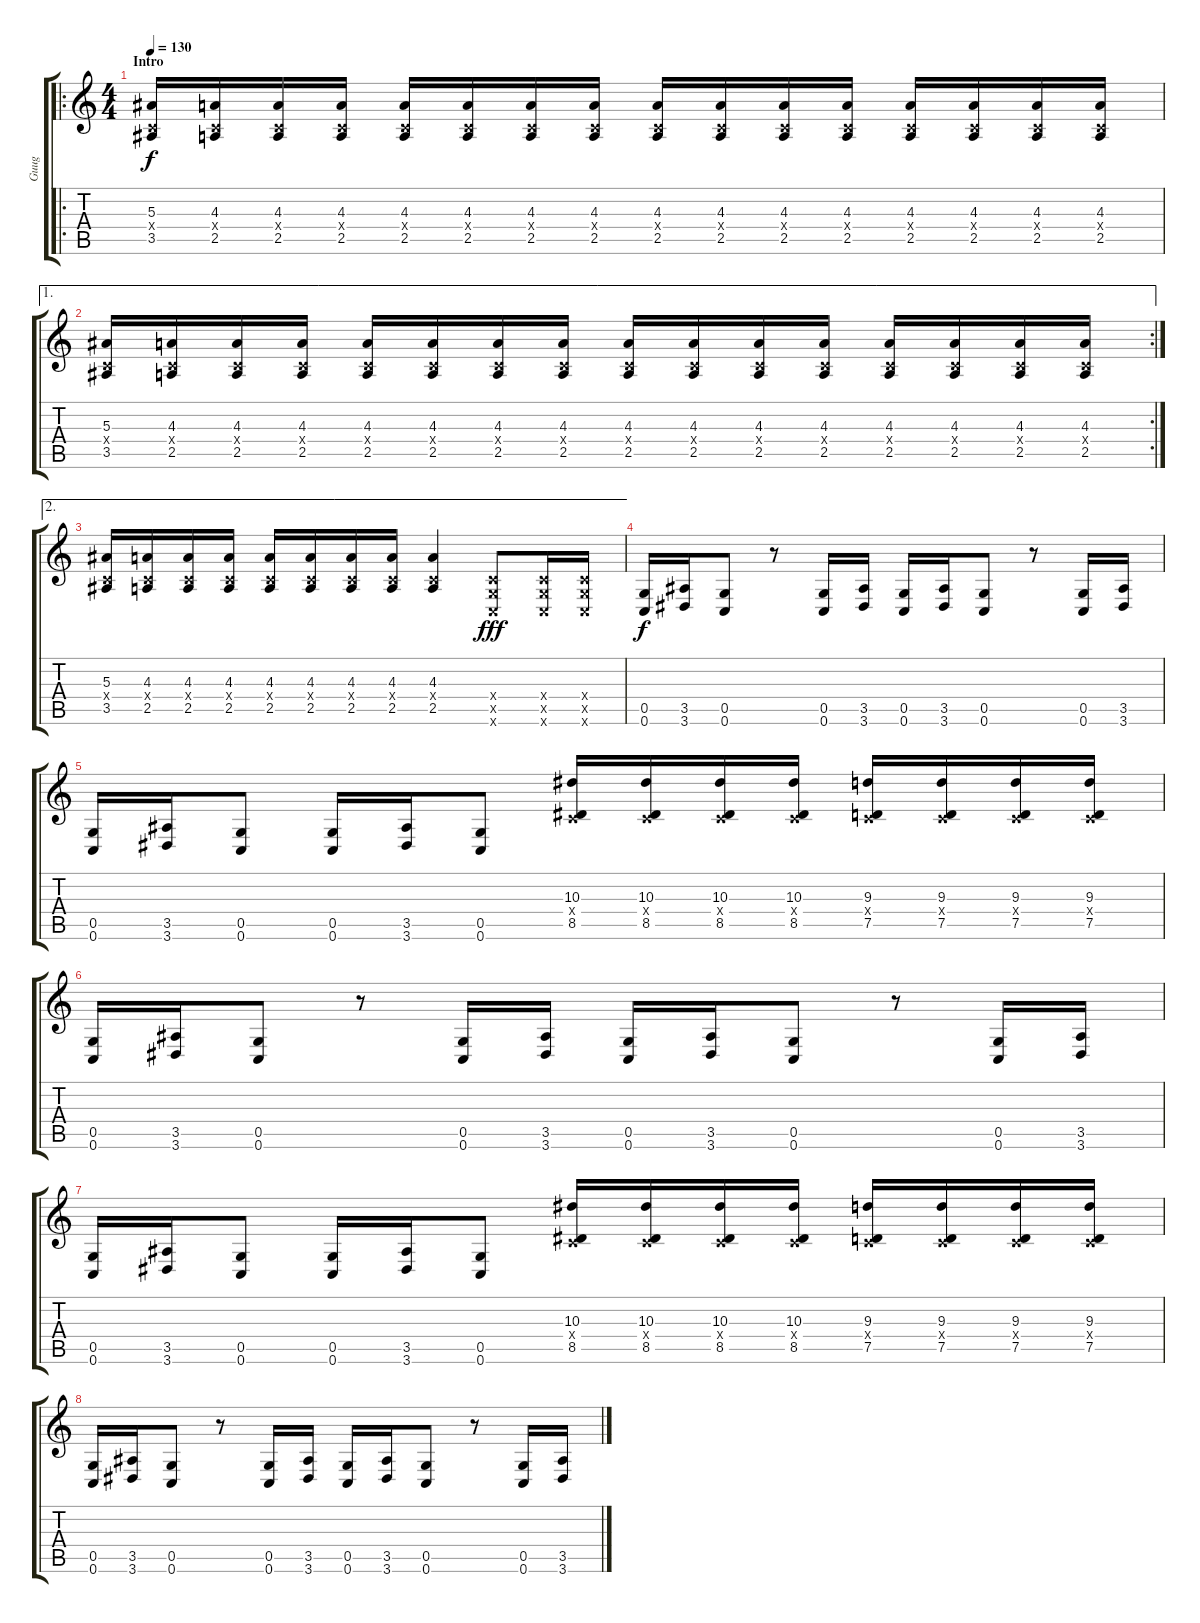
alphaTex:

\track ("Guug" "Guug") {instrument distortionguitar}
\staff {score tabs}
\tuning (D4 A3 F3 C3 G2 C2) {hide}
\ro
\ts (4 4)
\section ("" "Intro")
\tempo 130
\clef g2
\ks c
(5.3 0.4{x} 3.5).16{dy f instrument distortionguitar} (4.3 0.4{x} 2.5).16 (4.3 0.4{x} 2.5).16 (4.3 0.4{x} 2.5).16 (4.3 0.4{x} 2.5).16 (4.3 0.4{x} 2.5).16 (4.3 0.4{x} 2.5).16 (4.3 0.4{x} 2.5).16 (4.3 0.4{x} 2.5).16 (4.3 0.4{x} 2.5).16 (4.3 0.4{x} 2.5).16 (4.3 0.4{x} 2.5).16 (4.3 0.4{x} 2.5).16 (4.3 0.4{x} 2.5).16 (4.3 0.4{x} 2.5).16 (4.3 0.4{x} 2.5).16 |
\ae 1
\rc 2
(5.3 0.4{x} 3.5).16 (4.3 0.4{x} 2.5).16 (4.3 0.4{x} 2.5).16 (4.3 0.4{x} 2.5).16 (4.3 0.4{x} 2.5).16 (4.3 0.4{x} 2.5).16 (4.3 0.4{x} 2.5).16 (4.3 0.4{x} 2.5).16 (4.3 0.4{x} 2.5).16 (4.3 0.4{x} 2.5).16 (4.3 0.4{x} 2.5).16 (4.3 0.4{x} 2.5).16 (4.3 0.4{x} 2.5).16 (4.3 0.4{x} 2.5).16 (4.3 0.4{x} 2.5).16 (4.3 0.4{x} 2.5).16 |
\ae 2
(5.3 0.4{x} 3.5).16 (4.3 0.4{x} 2.5).16 (4.3 0.4{x} 2.5).16 (4.3 0.4{x} 2.5).16 (4.3 0.4{x} 2.5).16 (4.3 0.4{x} 2.5).16 (4.3 0.4{x} 2.5).16 (4.3 0.4{x} 2.5).16 (4.3 0.4{x} 2.5).4 (0.4{x} 0.5{x} 0.6{x}).8{dy fff} (0.4{x} 0.5{x} 0.6{x}).16 (0.4{x} 0.5{x} 0.6{x}).16 |
(0.5 0.6).16{dy f} (3.5 3.6).16 (0.5 0.6).8 r.8 (0.5 0.6).16 (3.5 3.6).16 (0.5 0.6).16 (3.5 3.6).16 (0.5 0.6).8 r.8 (0.5 0.6).16 (3.5 3.6).16 |
(0.5 0.6).16 (3.5 3.6).16 (0.5 0.6).8 (0.5 0.6).16 (3.5 3.6).16 (0.5 0.6).8 (10.3 0.4{x} 8.5).16 (10.3 0.4{x} 8.5).16 (10.3 0.4{x} 8.5).16 (10.3 0.4{x} 8.5).16 (9.3 0.4{x} 7.5).16 (9.3 0.4{x} 7.5).16 (9.3 0.4{x} 7.5).16 (9.3 0.4{x} 7.5).16 |
(0.5 0.6).16 (3.5 3.6).16 (0.5 0.6).8 r.8 (0.5 0.6).16 (3.5 3.6).16 (0.5 0.6).16 (3.5 3.6).16 (0.5 0.6).8 r.8 (0.5 0.6).16 (3.5 3.6).16 |
(0.5 0.6).16 (3.5 3.6).16 (0.5 0.6).8 (0.5 0.6).16 (3.5 3.6).16 (0.5 0.6).8 (10.3 0.4{x} 8.5).16 (10.3 0.4{x} 8.5).16 (10.3 0.4{x} 8.5).16 (10.3 0.4{x} 8.5).16 (9.3 0.4{x} 7.5).16 (9.3 0.4{x} 7.5).16 (9.3 0.4{x} 7.5).16 (9.3 0.4{x} 7.5).16 |
(0.5 0.6).16 (3.5 3.6).16 (0.5 0.6).8 r.8 (0.5 0.6).16 (3.5 3.6).16 (0.5 0.6).16 (3.5 3.6).16 (0.5 0.6).8 r.8 (0.5 0.6).16 (3.5 3.6).16
